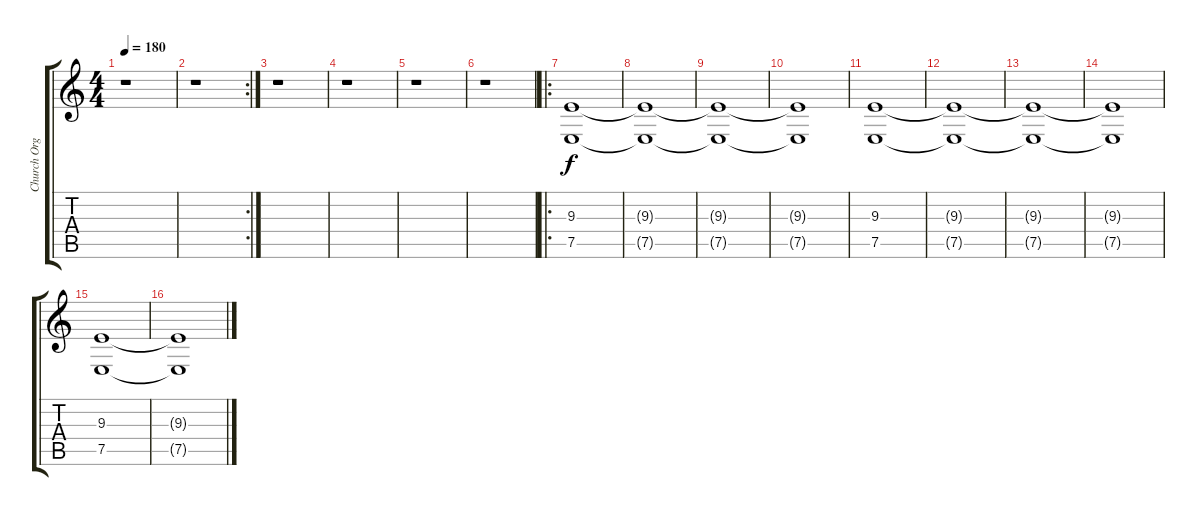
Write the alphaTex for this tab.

\track ("Church Organ" "Church Org") {instrument churchorgan}
\staff {score tabs}
\tuning (E4 B3 G3 D3 A2 E2) {hide}
\ts (4 4)
\tempo 180
\clef g2
\ks c
r.1{dy f} |
\rc 2
r.1 |
r.1 |
r.1 |
r.1 |
r.1 |
\ro
(9.3 7.5).1 |
(9.3{t} 7.5{t}).1 |
(9.3{t} 7.5{t}).1 |
(9.3{t} 7.5{t}).1 |
(9.3 7.5).1 |
(9.3{t} 7.5{t}).1 |
(9.3{t} 7.5{t}).1 |
(9.3{t} 7.5{t}).1 |
(9.3 7.5).1 |
(9.3{t} 7.5{t}).1
